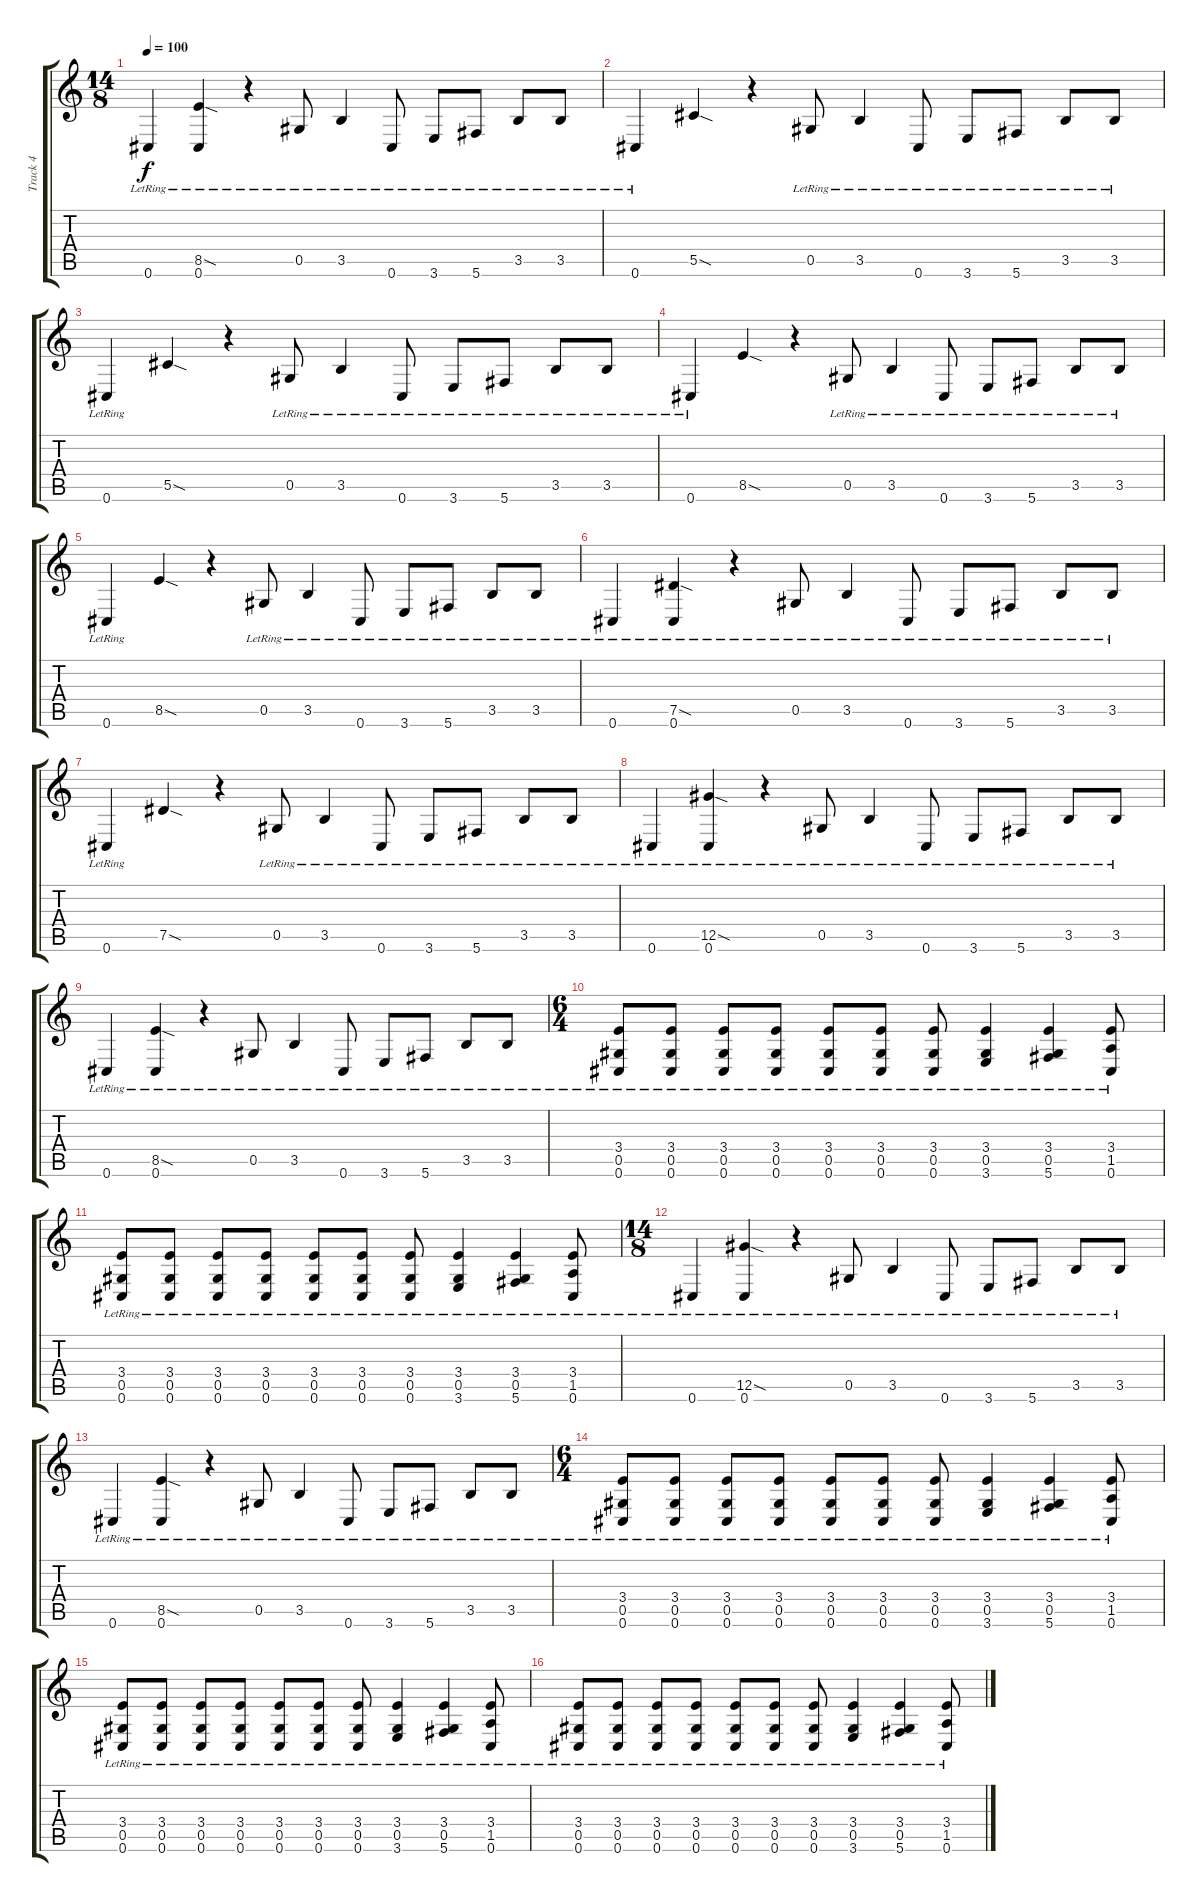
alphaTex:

\track ("Track 4" "Track 4") {instrument acousticguitarsteel}
\staff {score tabs}
\tuning (Eb4 Bb3 Gb3 Db3 Ab2 Db2) {hide}
\ts (14 8)
\tempo 100
\clef g2
\ks c
0.6{lr}.4{dy f} (8.5{sod} 0.6{lr}).4 r.4 0.5{lr}.8 3.5{lr}.4 0.6{lr}.8 3.6{lr}.8 5.6{lr}.8 3.5{lr}.8 3.5{lr}.8 |
0.6{lr}.4 5.5{sod}.4 r.4 0.5{lr}.8 3.5{lr}.4 0.6{lr}.8 3.6{lr}.8 5.6{lr}.8 3.5{lr}.8 3.5{lr}.8 |
0.6{lr}.4 5.5{sod}.4 r.4 0.5{lr}.8 3.5{lr}.4 0.6{lr}.8 3.6{lr}.8 5.6{lr}.8 3.5{lr}.8 3.5{lr}.8 |
0.6{lr}.4 8.5{sod}.4 r.4 0.5{lr}.8 3.5{lr}.4 0.6{lr}.8 3.6{lr}.8 5.6{lr}.8 3.5{lr}.8 3.5{lr}.8 |
0.6{lr}.4 8.5{sod}.4 r.4 0.5{lr}.8 3.5{lr}.4 0.6{lr}.8 3.6{lr}.8 5.6{lr}.8 3.5{lr}.8 3.5{lr}.8 |
0.6{lr}.4 (7.5{sod} 0.6{lr}).4 r.4 0.5{lr}.8 3.5{lr}.4 0.6{lr}.8 3.6{lr}.8 5.6{lr}.8 3.5{lr}.8 3.5{lr}.8 |
0.6{lr}.4 7.5{sod}.4 r.4 0.5{lr}.8 3.5{lr}.4 0.6{lr}.8 3.6{lr}.8 5.6{lr}.8 3.5{lr}.8 3.5{lr}.8 |
0.6{lr}.4 (12.5{sod} 0.6{lr}).4 r.4 0.5{lr}.8 3.5{lr}.4 0.6{lr}.8 3.6{lr}.8 5.6{lr}.8 3.5{lr}.8 3.5{lr}.8 |
0.6{lr}.4 (8.5{sod} 0.6{lr}).4 r.4 0.5{lr}.8 3.5{lr}.4 0.6{lr}.8 3.6{lr}.8 5.6{lr}.8 3.5{lr}.8 3.5{lr}.8 |
\ts (6 4)
(3.4{lr} 0.5{lr} 0.6{lr}).8 (3.4{lr} 0.5{lr} 0.6{lr}).8 (3.4{lr} 0.5{lr} 0.6{lr}).8 (3.4{lr} 0.5{lr} 0.6{lr}).8 (3.4{lr} 0.5{lr} 0.6{lr}).8 (3.4{lr} 0.5{lr} 0.6{lr}).8 (3.4{lr} 0.5{lr} 0.6{lr}).8 (3.4{lr} 0.5{lr} 3.6{lr}).4 (3.4{lr} 0.5{lr} 5.6{lr}).4 (3.4{lr} 1.5{lr} 0.6{lr}).8 |
(3.4{lr} 0.5{lr} 0.6{lr}).8 (3.4{lr} 0.5{lr} 0.6{lr}).8 (3.4{lr} 0.5{lr} 0.6{lr}).8 (3.4{lr} 0.5{lr} 0.6{lr}).8 (3.4{lr} 0.5{lr} 0.6{lr}).8 (3.4{lr} 0.5{lr} 0.6{lr}).8 (3.4{lr} 0.5{lr} 0.6{lr}).8 (3.4{lr} 0.5{lr} 3.6{lr}).4 (3.4{lr} 0.5{lr} 5.6{lr}).4 (3.4{lr} 1.5{lr} 0.6{lr}).8 |
\ts (14 8)
0.6{lr}.4 (12.5{sod} 0.6{lr}).4 r.4 0.5{lr}.8 3.5{lr}.4 0.6{lr}.8 3.6{lr}.8 5.6{lr}.8 3.5{lr}.8 3.5{lr}.8 |
0.6{lr}.4 (8.5{sod} 0.6{lr}).4 r.4 0.5{lr}.8 3.5{lr}.4 0.6{lr}.8 3.6{lr}.8 5.6{lr}.8 3.5{lr}.8 3.5{lr}.8 |
\ts (6 4)
(3.4{lr} 0.5{lr} 0.6{lr}).8 (3.4{lr} 0.5{lr} 0.6{lr}).8 (3.4{lr} 0.5{lr} 0.6{lr}).8 (3.4{lr} 0.5{lr} 0.6{lr}).8 (3.4{lr} 0.5{lr} 0.6{lr}).8 (3.4{lr} 0.5{lr} 0.6{lr}).8 (3.4{lr} 0.5{lr} 0.6{lr}).8 (3.4{lr} 0.5{lr} 3.6{lr}).4 (3.4{lr} 0.5{lr} 5.6{lr}).4 (3.4{lr} 1.5{lr} 0.6{lr}).8 |
(3.4{lr} 0.5{lr} 0.6{lr}).8 (3.4{lr} 0.5{lr} 0.6{lr}).8 (3.4{lr} 0.5{lr} 0.6{lr}).8 (3.4{lr} 0.5{lr} 0.6{lr}).8 (3.4{lr} 0.5{lr} 0.6{lr}).8 (3.4{lr} 0.5{lr} 0.6{lr}).8 (3.4{lr} 0.5{lr} 0.6{lr}).8 (3.4{lr} 0.5{lr} 3.6{lr}).4 (3.4{lr} 0.5{lr} 5.6{lr}).4 (3.4{lr} 1.5{lr} 0.6{lr}).8 |
(3.4{lr} 0.5{lr} 0.6{lr}).8 (3.4{lr} 0.5{lr} 0.6{lr}).8 (3.4{lr} 0.5{lr} 0.6{lr}).8 (3.4{lr} 0.5{lr} 0.6{lr}).8 (3.4{lr} 0.5{lr} 0.6{lr}).8 (3.4{lr} 0.5{lr} 0.6{lr}).8 (3.4{lr} 0.5{lr} 0.6{lr}).8 (3.4{lr} 0.5{lr} 3.6{lr}).4 (3.4{lr} 0.5{lr} 5.6{lr}).4 (3.4{lr} 1.5{lr} 0.6{lr}).8
